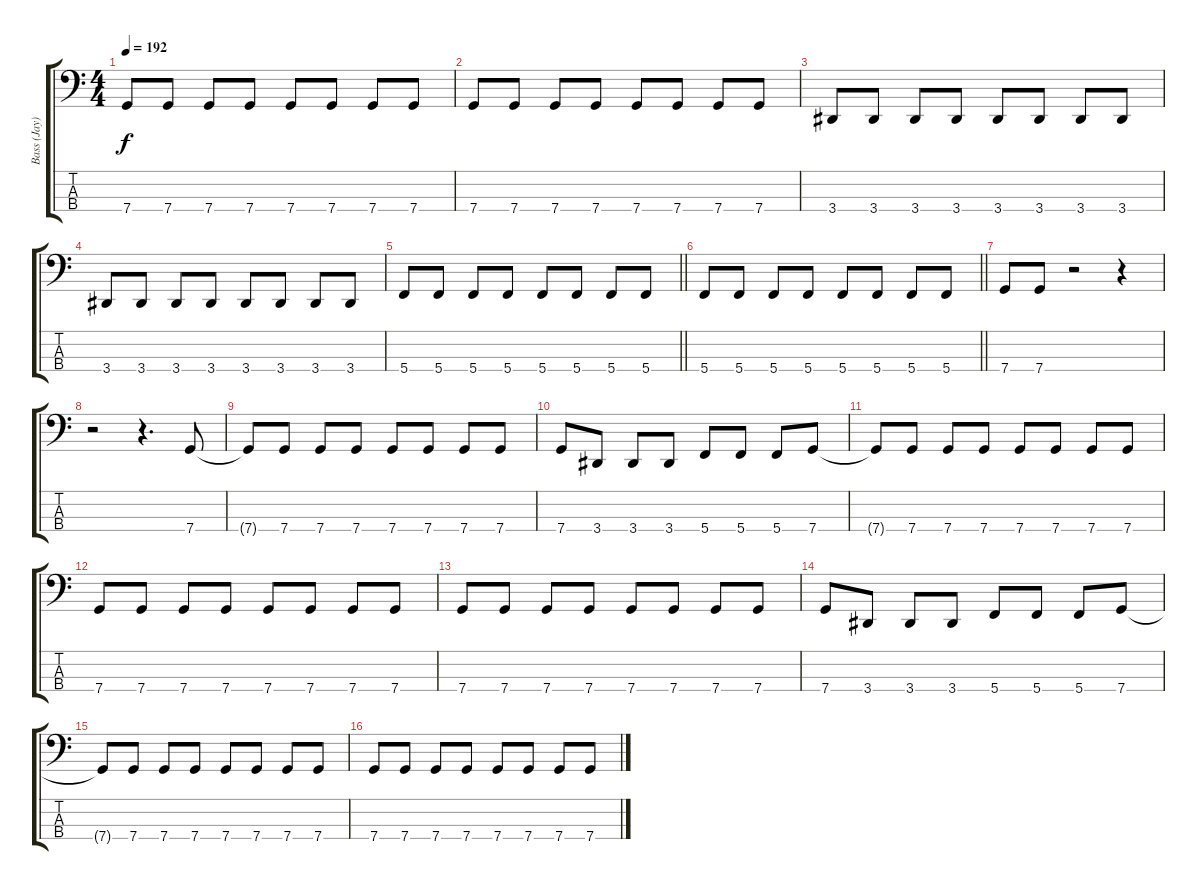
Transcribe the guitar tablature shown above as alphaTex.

\track ("Bass (Jay)" "Bass (Jay)") {instrument electricbasspick}
\staff {score tabs}
\tuning (F2 C2 G1 C1) {hide}
\ts (4 4)
\tempo 192
\clef f4
\ks c
7.4.8{dy f} 7.4.8 7.4.8 7.4.8 7.4.8 7.4.8 7.4.8 7.4.8 |
7.4.8 7.4.8 7.4.8 7.4.8 7.4.8 7.4.8 7.4.8 7.4.8 |
3.4.8 3.4.8 3.4.8 3.4.8 3.4.8 3.4.8 3.4.8 3.4.8 |
3.4.8 3.4.8 3.4.8 3.4.8 3.4.8 3.4.8 3.4.8 3.4.8 |
\barLineRight lightlight
5.4.8 5.4.8 5.4.8 5.4.8 5.4.8 5.4.8 5.4.8 5.4.8 |
\barLineRight lightlight
5.4.8 5.4.8 5.4.8 5.4.8 5.4.8 5.4.8 5.4.8 5.4.8 |
7.4.8 7.4.8 r.2 r.4 |
r.2 r.4{d} 7.4.8 |
7.4{t}.8 7.4.8 7.4.8 7.4.8 7.4.8 7.4.8 7.4.8 7.4.8 |
7.4.8 3.4.8 3.4.8 3.4.8 5.4.8 5.4.8 5.4.8 7.4.8 |
7.4{t}.8 7.4.8 7.4.8 7.4.8 7.4.8 7.4.8 7.4.8 7.4.8 |
7.4.8 7.4.8 7.4.8 7.4.8 7.4.8 7.4.8 7.4.8 7.4.8 |
7.4.8 7.4.8 7.4.8 7.4.8 7.4.8 7.4.8 7.4.8 7.4.8 |
7.4.8 3.4.8 3.4.8 3.4.8 5.4.8 5.4.8 5.4.8 7.4.8 |
7.4{t}.8 7.4.8 7.4.8 7.4.8 7.4.8 7.4.8 7.4.8 7.4.8 |
7.4.8 7.4.8 7.4.8 7.4.8 7.4.8 7.4.8 7.4.8 7.4.8
